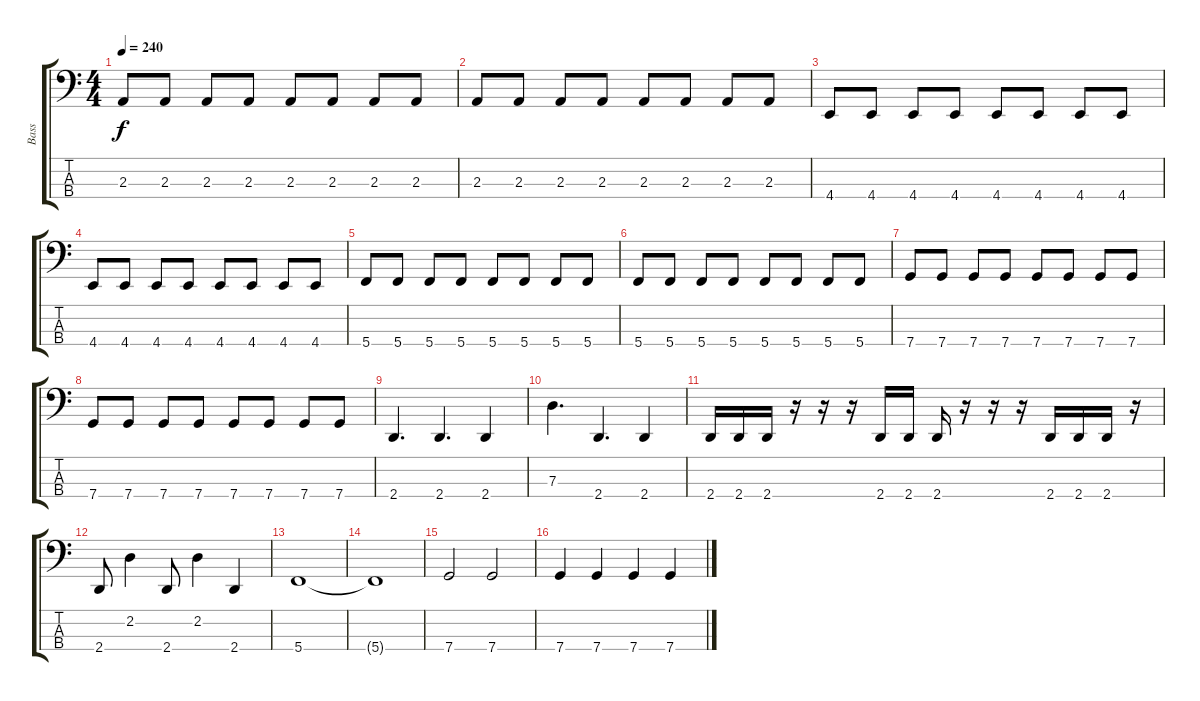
\track ("Bass" "Bass") {instrument electricbassfinger}
\staff {score tabs}
\tuning (F2 C2 G1 C1) {hide}
\ts (4 4)
\tempo 240
\clef f4
\ks c
2.3.8{dy f} 2.3.8 2.3.8 2.3.8 2.3.8 2.3.8 2.3.8 2.3.8 |
2.3.8 2.3.8 2.3.8 2.3.8 2.3.8 2.3.8 2.3.8 2.3.8 |
4.4.8 4.4.8 4.4.8 4.4.8 4.4.8 4.4.8 4.4.8 4.4.8 |
4.4.8 4.4.8 4.4.8 4.4.8 4.4.8 4.4.8 4.4.8 4.4.8 |
5.4.8 5.4.8 5.4.8 5.4.8 5.4.8 5.4.8 5.4.8 5.4.8 |
5.4.8 5.4.8 5.4.8 5.4.8 5.4.8 5.4.8 5.4.8 5.4.8 |
7.4.8 7.4.8 7.4.8 7.4.8 7.4.8 7.4.8 7.4.8 7.4.8 |
7.4.8 7.4.8 7.4.8 7.4.8 7.4.8 7.4.8 7.4.8 7.4.8 |
2.4.4{d} 2.4.4{d} 2.4.4 |
7.3.4{d} 2.4.4{d} 2.4.4 |
2.4.16 2.4.16 2.4.16 r.16 r.16 r.16 2.4.16 2.4.16 2.4.16 r.16 r.16 r.16 2.4.16 2.4.16 2.4.16 r.16 |
2.4.8 2.2.4 2.4.8 2.2.4 2.4.4 |
5.4.1 |
5.4{t}.1 |
7.4.2 7.4.2 |
7.4.4 7.4.4 7.4.4 7.4.4
